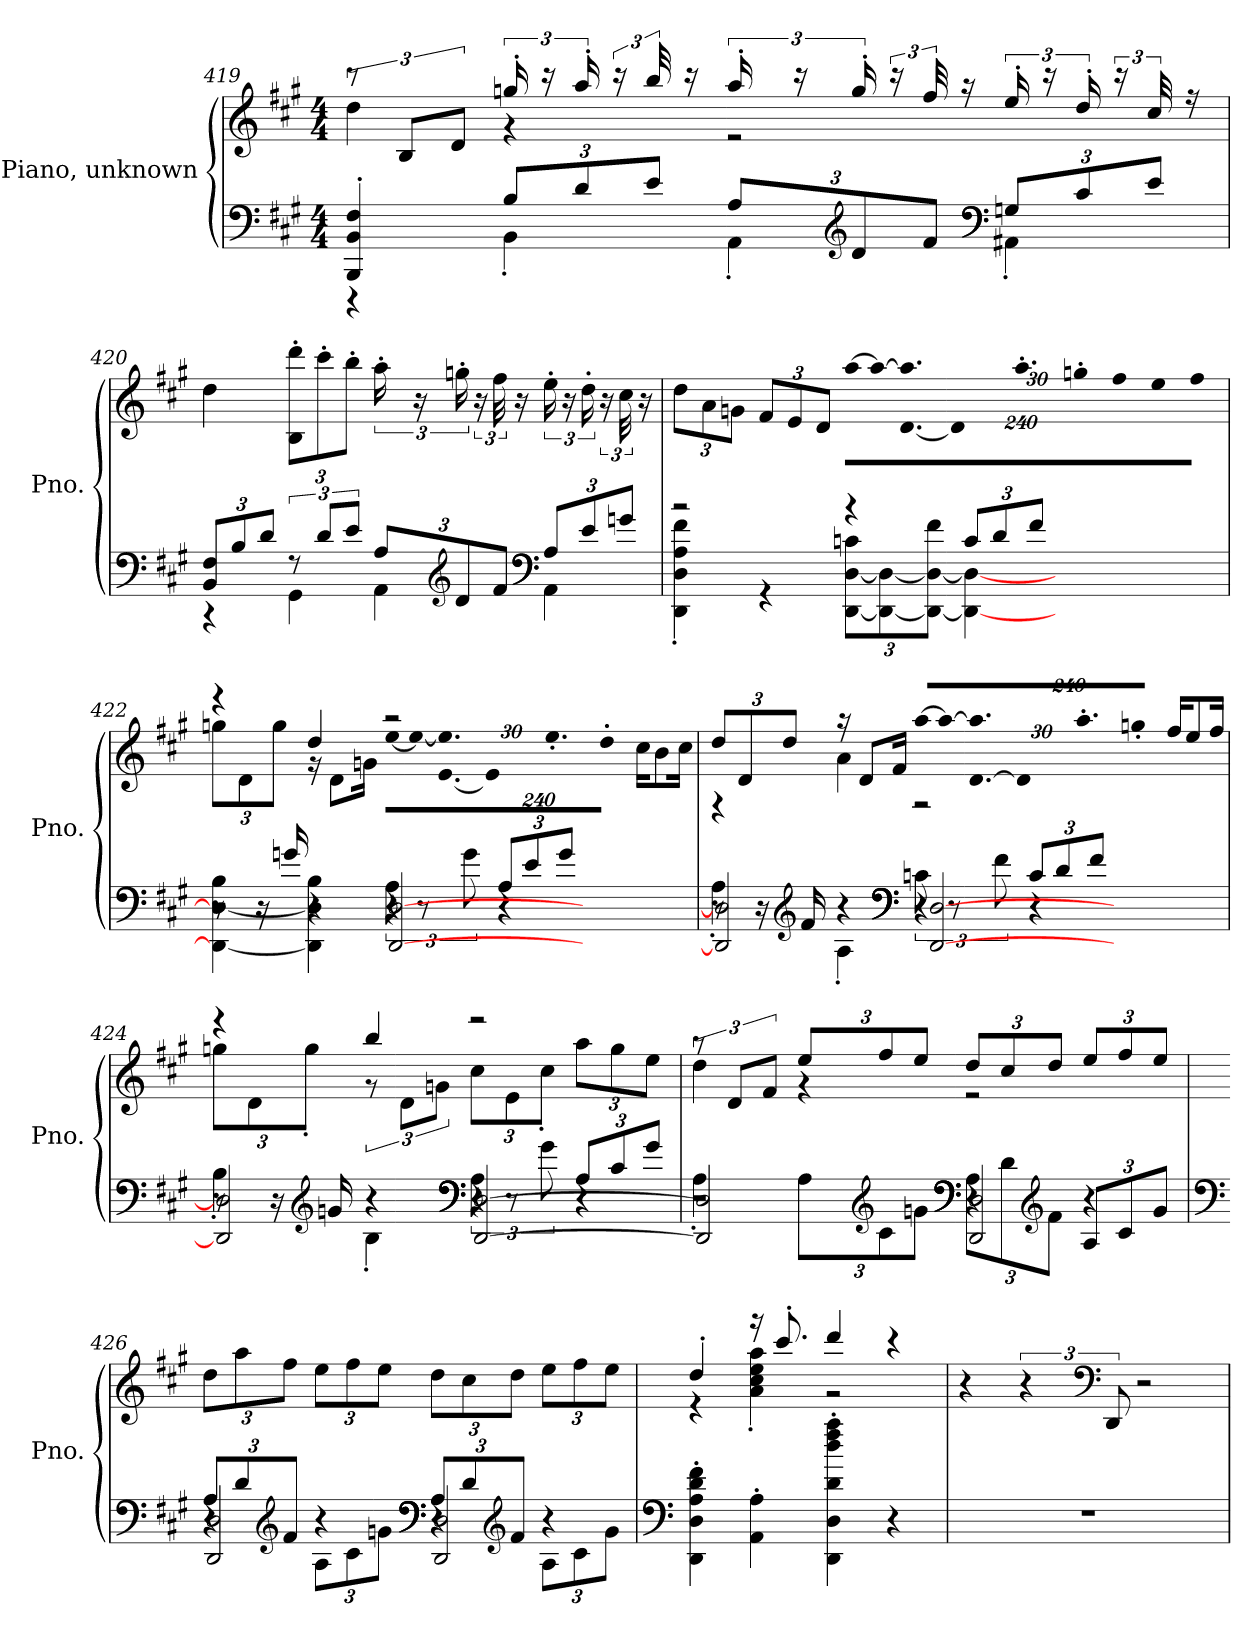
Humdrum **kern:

**kern	**kern
*part1	*part1
*staff2	*staff1
*I"Piano, unknown	*
*I'Pno.	*
!!LO:PB:g=z
*clefF4	*clefG2
*k[f#c#g#]	*k[f#c#g#]
*M4/4	*M4/4
=419	=419
*^	*^
4BBB/' 4BB/' 4F#/'	4r	12r	4dd\
.	.	12B/L	.
.	.	12d/J	.
*Xbrackettup	*	*	*
12B/L	4BB'\	24ggn'/	4r
.	.	24r	.
12d/	.	24aa'/	.
.	.	24r	.
12e/J	.	48bb/	.
.	.	16r	.
12A/L	4AA'\	24aa'/	2r
.	.	24r	.
*clefG2	*	*	*
12d/	.	24gg'/	.
.	.	24r	.
12f#/J	.	48ff#/	.
.	.	16r	.
*clefF4	*	*	*
12Gn/L	4AA#X'\	24ee'/	.
.	.	24r	.
12c#/	.	24dd'/	.
.	.	24r	.
12e/J	.	48cc#/	.
.	.	16r	.
*	*	*v	*v
!!LO:LB:g=z
=420	=420	=420
12BB/ 12F#/L	4r	4dd\
12B/	.	.
12d/J	.	.
*brackettup	*	*Xbrackettup
12r	4GG#\	12B\' 12ddd\'L
12d/L	.	12ccc#'\
12e/J	.	12bb'\J
*Xbrackettup	*	*brackettup
12A/L	4AA\	24aa'\
.	.	24r
*clefG2	*	*
12d/	.	24ggn'\
.	.	24r
12f#/J	.	48ff#\
.	.	16r
*clefF4	*	*
12A/L	4AA\	24ee'\
.	.	24r
12e/	.	24dd'\
.	.	24r
12gn/J	.	48cc#\
.	.	16r
=421	=421	=421
*	*	*Xbrackettup
2r	4DD\' 4D\' 4A\' 4f#\'	12dd\L
.	.	12a\
.	.	12gn\J
.	4r	12f#/L
.	.	12e/
.	.	12d/J
!	!	!LO:N:vis=16
4r	[12DD\ [12D\ 12cn\L	[1920%137aa\LL
!	!	!LO:N:vis=64
.	.	960%17aa\KL_
.	12DD\_ 12D\_	.
!	!	!LO:N:vis=32.
.	.	[1920%103d\ 1920%103aa\]
!	!	!LO:N:vis=64
.	.	960%17d\K]
.	.	1920ryy
!	!	!LO:N:vis=32.
.	.	1920%103aa'\
.	12DD\_ 12D\_ 12f#\J	.
!	!	!LO:N:vis=32
.	.	640%23ggn'\JJ
12c/L	4DD\_ 4D\_	.
.	.	12ff#\
12d/	.	.
.	.	12ee\
12f#/J	.	.
.	.	12ff#\J
1920ryy	1920ryy	.
!!LO:LB:g=z
=422	=422	=422
*	*^	*^
8r	4DD\_ 4D\_ 4B\	2r	4r	12ggn\L
.	.	.	.	12d\
16r	.	.	.	.
.	.	.	.	12gg\J
16gn/	.	.	.	.
4r	4DD\] 4D\] 4B\	.	4dd/	16r
.	.	.	.	8d\L
.	.	.	.	16gn\Jk
*	*brackettup	*	*	*
!	!	!	!	!LO:N:vis=16
4r	12A\	[2DD/ [2D/	2r	[1920%137ee\LL
!	!	!	!	!LO:N:vis=64
.	.	.	.	960%17ee\KL_
.	12r	.	.	.
!	!	!	!	!LO:N:vis=32.
.	.	.	.	[1920%103e\ 1920%103ee\]
!	!	!	!	!LO:N:vis=64
.	.	.	.	960%17e\K]
.	.	.	.	1920ryy
!	!	!	!	!LO:N:vis=32.
.	.	.	.	1920%103ee'\
.	12g\	.	.	.
!	!	!	!	!LO:N:vis=32
.	.	.	.	640%23dd'\JJJ
*Xbrackettup	*	*	*	*
12A/L	4r	.	.	.
.	.	.	.	16cc#\KL
.	.	.	.	8b\
12e/	.	.	.	.
12g/J	.	.	.	.
.	.	.	.	16cc#\Jk
1920ryy	1920ryy	1920ryy	1920ryy	.
=423	=423	=423	=423	=423
8r	4A'\	2DD/] 2D/]	12dd/L	4r
.	.	.	12d/	.
16r	.	.	.	.
.	.	.	12dd/J	.
*clefG2	*	*	*	*
16f#/	.	.	.	.
4r	4A'\	.	16r	4a\
.	.	.	8d/L	.
.	.	.	16f#/Jk	.
*clefF4	*	*	*	*
*	*brackettup	*	*	*
!	!	!	!LO:N:vis=16	!
4r	12cn\	[2DD/ [2D/	[1920%137aa/LL	2r
!	!	!	!LO:N:vis=64	!
.	.	.	960%17aa/KL_	.
.	12r	.	.	.
!	!	!	!LO:N:vis=32.	!
.	.	.	[1920%103d/ 1920%103aa/]	.
!	!	!	!LO:N:vis=64	!
.	.	.	960%17d/K]	.
.	.	.	1920ryy	.
!	!	!	!LO:N:vis=32.	!
.	.	.	1920%103aa'/	.
.	12f#\	.	.	.
!	!	!	!LO:N:vis=32	!
.	.	.	640%23ggn'/JJJ	.
*Xbrackettup	*	*	*	*
12c/L	4r	.	.	.
.	.	.	16ff#/KL	.
.	.	.	8ee/	.
12d/	.	.	.	.
12f#/J	.	.	.	.
.	.	.	16ff#/Jk	.
1920ryy	1920ryy	1920ryy	.	1920ryy
!!LO:LB:g=z	!!
=424	=424	=424	=424	=424
8r	4B'\	2DD/] 2D/]	4r	12ggn\L
.	.	.	.	12d\
16r	.	.	.	.
.	.	.	.	12gg'\J
*clefG2	*	*	*	*
16gn/	.	.	.	.
*	*	*	*	*brackettup
4r	4B'\	.	4bb/	12r
.	.	.	.	12d\L
.	.	.	.	12gn\J
*clefF4	*	*	*	*
*	*brackettup	*	*	*Xbrackettup
4r	12A\	[2DD/ [2D/	2r	12cc#\L
.	12r	.	.	12e\
.	12g\	.	.	12cc#'\J
*Xbrackettup	*	*	*	*
12A/L	4r	.	.	12aa\L
12c#/	.	.	.	12gg\
12g/J	.	.	.	12ee\J
=425	=425	=425	=425	=425
*	*	*	*brackettup	*
2r	4A'\	2DD/] 2D/]	12r	4dd\
.	.	.	12d/L	.
.	.	.	12f#/J	.
*	*	*	*Xbrackettup	*
.	12A\L	.	12ee/L	4r
*clefG2	*	*	*	*
.	12c#\	.	12ff#/	.
.	12gn\J	.	12ee/J	.
*clefF4	*	*	*	*
4r	12A\L	2DD/ 2D/	12dd/L	2r
.	12d\	.	12cc#/	.
*clefG2	*	*	*	*
.	12f#\J	.	12dd/J	.
12A/L	4r	.	12ee/L	.
12c#/	.	.	12ff#/	.
12g/J	.	.	12ee/J	.
*	*	*	*v	*v
!!LO:LB:g=z
=426	=426	=426	=426
*clefF4	*	*	*
12A/L	4r	2DD/ 2D/	12dd\L
12d/	.	.	12aa\
*clefG2	*	*	*
12f#/J	.	.	12ff#\J
4r	12A\L	.	12ee\L
.	12c#\	.	12ff#\
.	12gn\J	.	12ee\J
*clefF4	*	*	*
12A/L	4r	2DD/ 2D/	12dd\L
12d/	.	.	12cc#\
*clefG2	*	*	*
12f#/J	.	.	12dd\J
4r	12A\L	.	12ee\L
.	12c#\	.	12ff#\
.	12g\J	.	12ee\J
*v	*v	*v	*
=427	=427
*clefF4	*
*	*^
4DD\' 4D\' 4A\' 4d\' 4f#\'	4dd'/	4r
4AA\' 4A\'	16r	4a\' 4cc#\' 4ee\' 4aa\'
.	8.ccc#'/	.
4DD\' 4D\' 4d\' 4dd\' 4ff#\' 4aa\'	4ddd/	2r
4r	4r	.
*	*v	*v
=428	=428
1r	4r
*	*brackettup
.	6r
*	*clefF4
.	12DD/
.	2r
=	=
*-	*-
